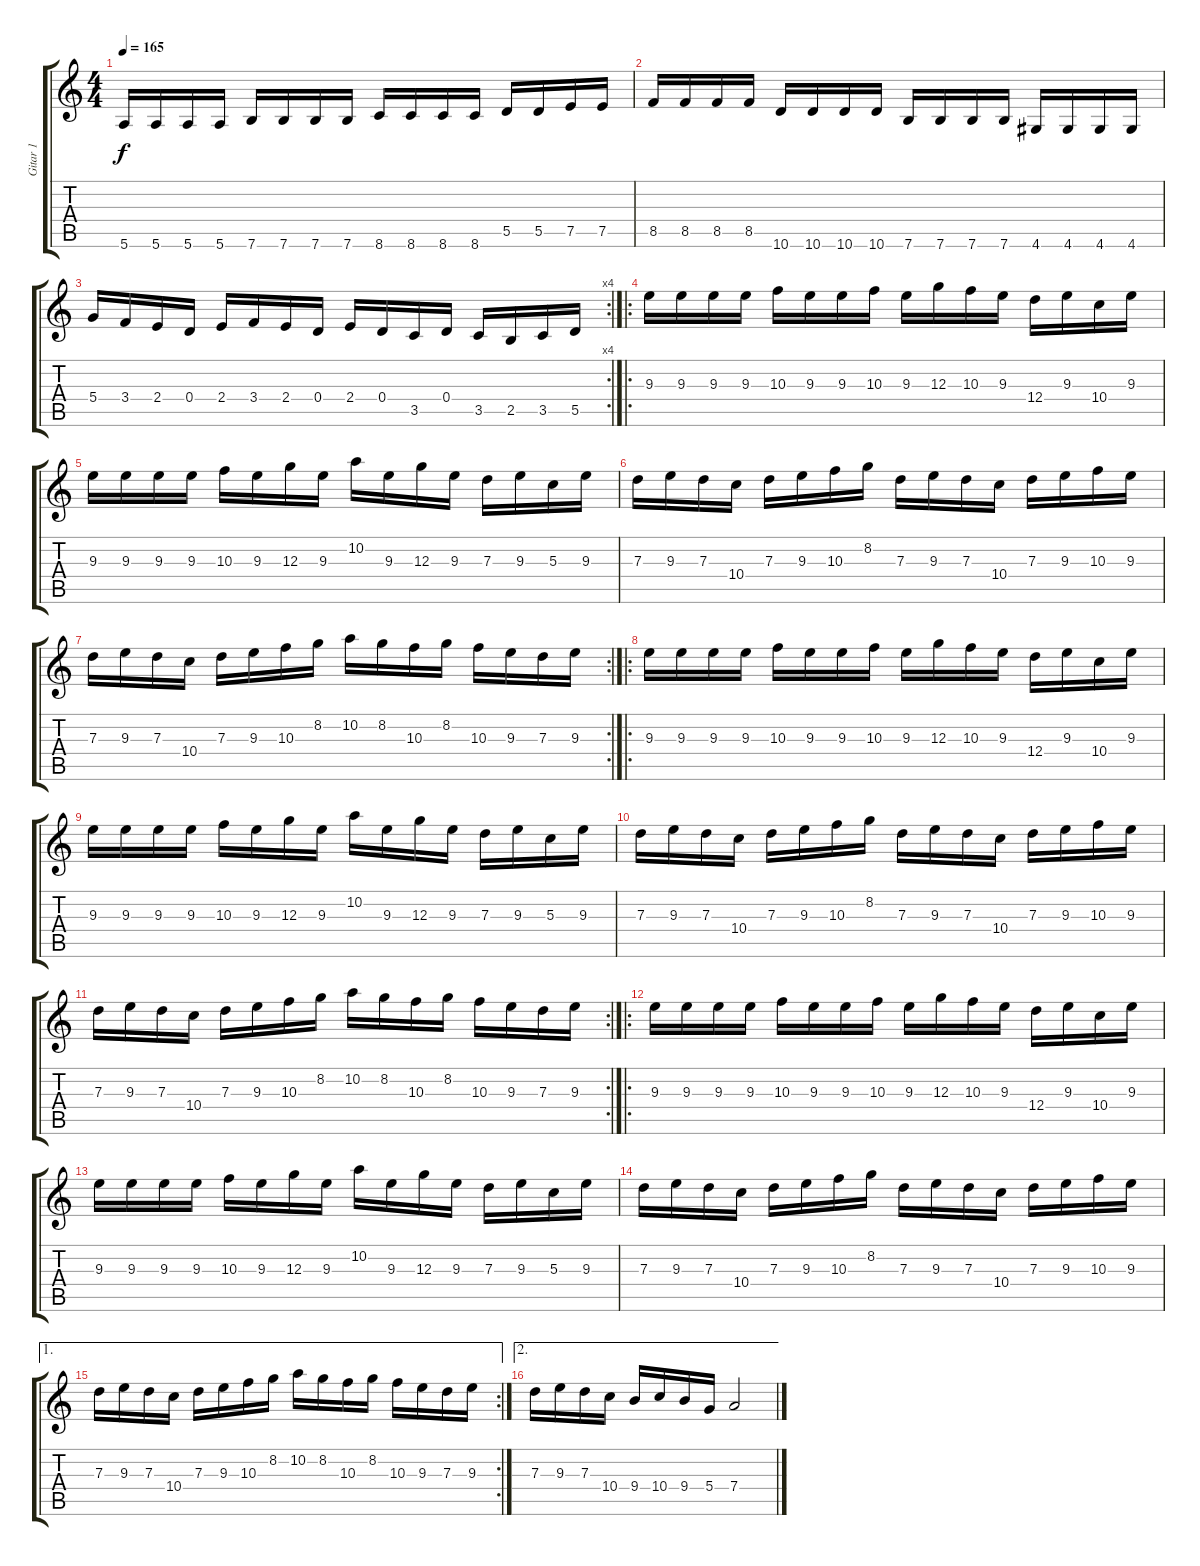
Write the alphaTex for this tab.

\track ("Gitar 1" "Gitar 1") {instrument electricguitarclean}
\staff {score tabs}
\tuning (E4 B3 G3 D3 A2 E2) {hide}
\ts (4 4)
\tempo 165
\clef g2
\ks c
5.6.16{dy f} 5.6.16 5.6.16 5.6.16 7.6.16 7.6.16 7.6.16 7.6.16 8.6.16 8.6.16 8.6.16 8.6.16 5.5.16 5.5.16 7.5.16 7.5.16 |
8.5.16 8.5.16 8.5.16 8.5.16 10.6.16 10.6.16 10.6.16 10.6.16 7.6.16 7.6.16 7.6.16 7.6.16 4.6.16 4.6.16 4.6.16 4.6.16 |
\rc 4
5.4.16 3.4.16 2.4.16 0.4.16 2.4.16 3.4.16 2.4.16 0.4.16 2.4.16 0.4.16 3.5.16 0.4.16 3.5.16 2.5.16 3.5.16 5.5.16 |
\ro
9.3.16 9.3.16 9.3.16 9.3.16 10.3.16 9.3.16 9.3.16 10.3.16 9.3.16 12.3.16 10.3.16 9.3.16 12.4.16 9.3.16 10.4.16 9.3.16 |
9.3.16 9.3.16 9.3.16 9.3.16 10.3.16 9.3.16 12.3.16 9.3.16 10.2.16 9.3.16 12.3.16 9.3.16 7.3.16 9.3.16 5.3.16 9.3.16 |
7.3.16 9.3.16 7.3.16 10.4.16 7.3.16 9.3.16 10.3.16 8.2.16 7.3.16 9.3.16 7.3.16 10.4.16 7.3.16 9.3.16 10.3.16 9.3.16 |
\rc 2
7.3.16 9.3.16 7.3.16 10.4.16 7.3.16 9.3.16 10.3.16 8.2.16 10.2.16 8.2.16 10.3.16 8.2.16 10.3.16 9.3.16 7.3.16 9.3.16 |
\ro
9.3.16 9.3.16 9.3.16 9.3.16 10.3.16 9.3.16 9.3.16 10.3.16 9.3.16 12.3.16 10.3.16 9.3.16 12.4.16 9.3.16 10.4.16 9.3.16 |
9.3.16 9.3.16 9.3.16 9.3.16 10.3.16 9.3.16 12.3.16 9.3.16 10.2.16 9.3.16 12.3.16 9.3.16 7.3.16 9.3.16 5.3.16 9.3.16 |
7.3.16 9.3.16 7.3.16 10.4.16 7.3.16 9.3.16 10.3.16 8.2.16 7.3.16 9.3.16 7.3.16 10.4.16 7.3.16 9.3.16 10.3.16 9.3.16 |
\rc 2
7.3.16 9.3.16 7.3.16 10.4.16 7.3.16 9.3.16 10.3.16 8.2.16 10.2.16 8.2.16 10.3.16 8.2.16 10.3.16 9.3.16 7.3.16 9.3.16 |
\ro
9.3.16 9.3.16 9.3.16 9.3.16 10.3.16 9.3.16 9.3.16 10.3.16 9.3.16 12.3.16 10.3.16 9.3.16 12.4.16 9.3.16 10.4.16 9.3.16 |
9.3.16 9.3.16 9.3.16 9.3.16 10.3.16 9.3.16 12.3.16 9.3.16 10.2.16 9.3.16 12.3.16 9.3.16 7.3.16 9.3.16 5.3.16 9.3.16 |
7.3.16 9.3.16 7.3.16 10.4.16 7.3.16 9.3.16 10.3.16 8.2.16 7.3.16 9.3.16 7.3.16 10.4.16 7.3.16 9.3.16 10.3.16 9.3.16 |
\ae 1
\rc 2
7.3.16 9.3.16 7.3.16 10.4.16 7.3.16 9.3.16 10.3.16 8.2.16 10.2.16 8.2.16 10.3.16 8.2.16 10.3.16 9.3.16 7.3.16 9.3.16 |
\ae 2
7.3.16 9.3.16 7.3.16 10.4.16 9.4.16 10.4.16 9.4.16 5.4.16 7.4.2
